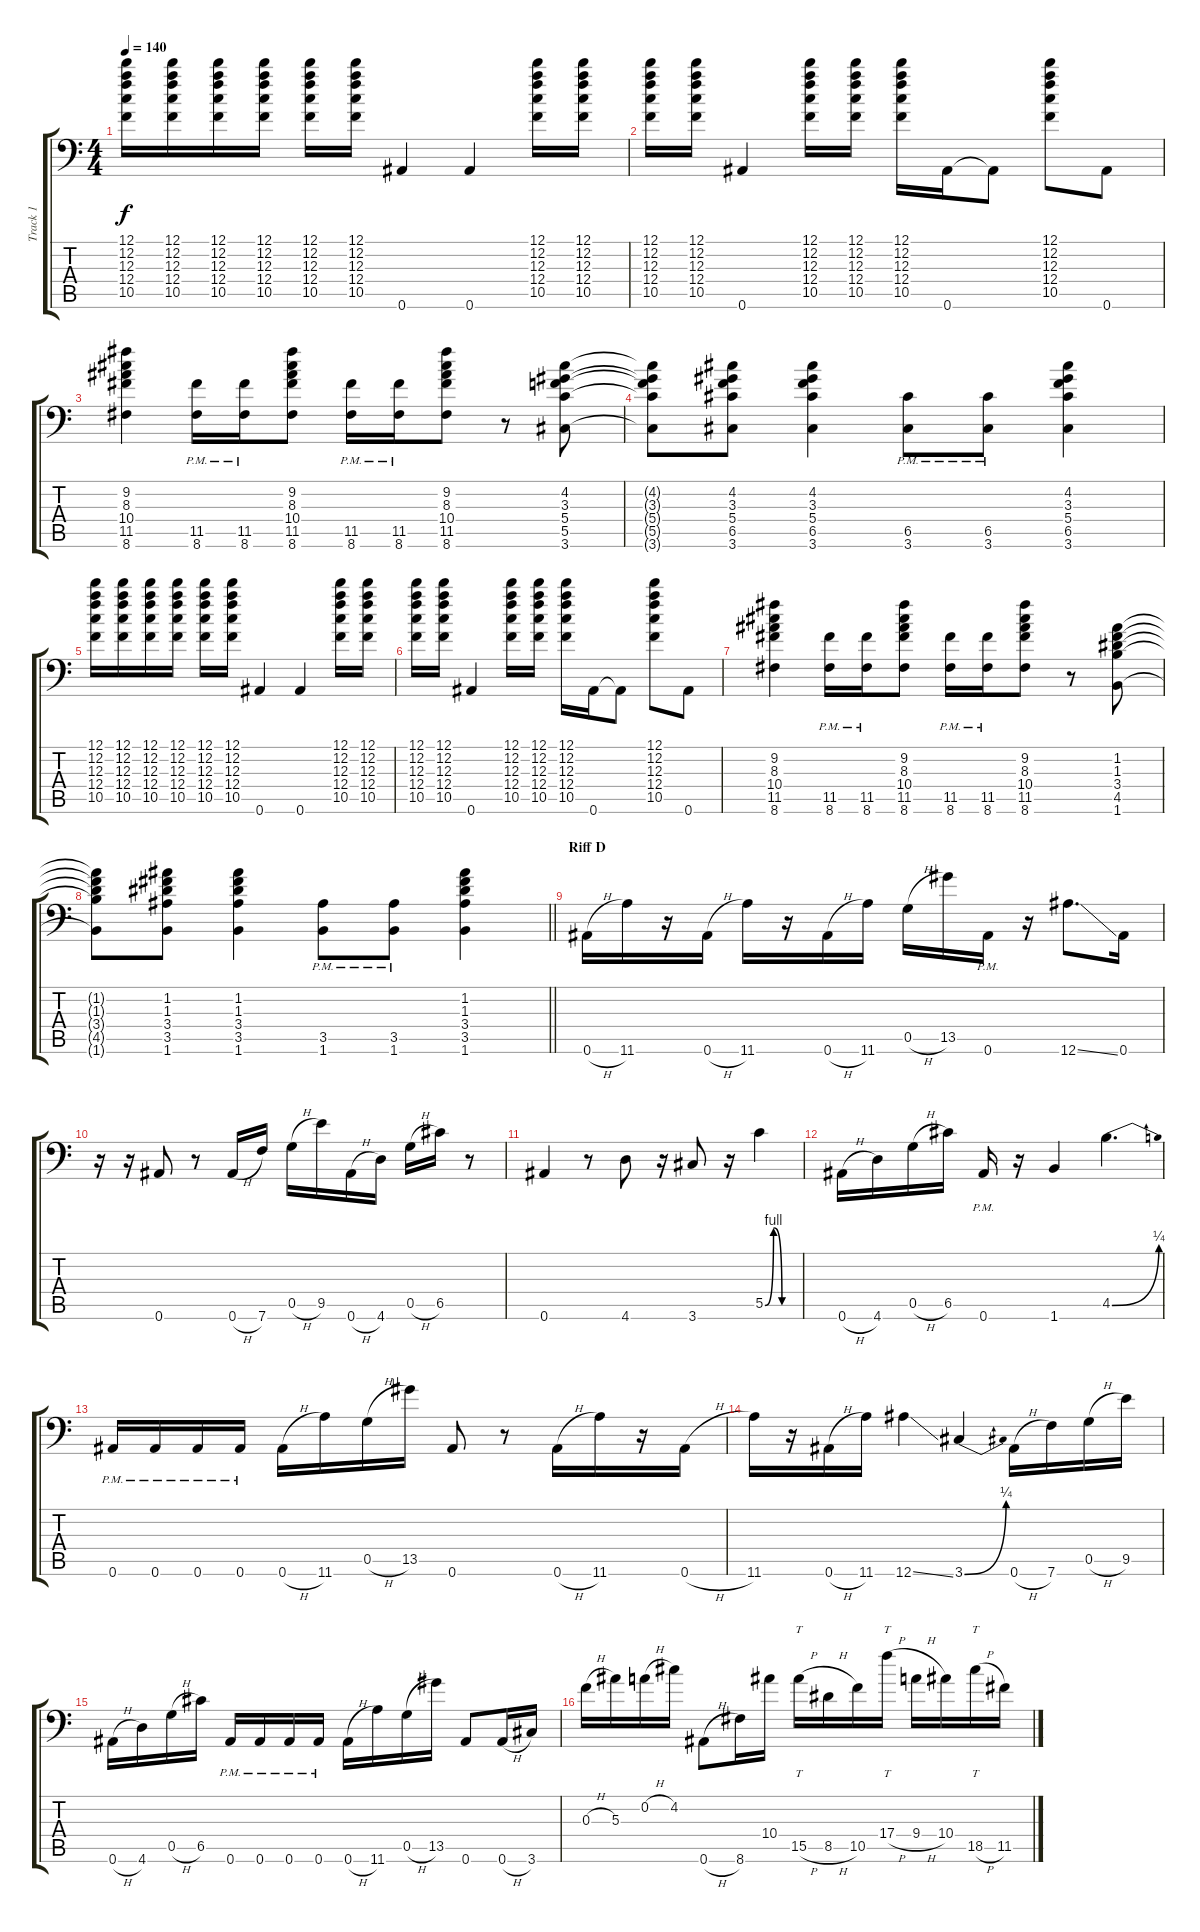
\track ("Track 1" "Track 1") {instrument distortionguitar}
\staff {score tabs}
\tuning (D4 A3 F3 C3 G2 Bb1) {hide}
\ts (4 4)
\tempo 140
\clef f4
\ks c
(12.1 12.2 12.3 12.4 10.5).16{dy f} (12.1 12.2 12.3 12.4 10.5).16 (12.1 12.2 12.3 12.4 10.5).16 (12.1 12.2 12.3 12.4 10.5).16 (12.1 12.2 12.3 12.4 10.5).16 (12.1 12.2 12.3 12.4 10.5).16 0.6.4 0.6.4 (12.1 12.2 12.3 12.4 10.5).16 (12.1 12.2 12.3 12.4 10.5).16 |
(12.1 12.2 12.3 12.4 10.5).16 (12.1 12.2 12.3 12.4 10.5).16 0.6.4 (12.1 12.2 12.3 12.4 10.5).16 (12.1 12.2 12.3 12.4 10.5).16 (12.1 12.2 12.3 12.4 10.5).16 0.6.16 0.6{t}.8 (12.1 12.2 12.3 12.4 10.5).8 0.6.8 |
(9.2 8.3 10.4 11.5 8.6).4 (11.5 8.6{pm}).16 (11.5 8.6{pm}).16 (9.2 8.3 10.4 11.5 8.6).8 (11.5 8.6{pm}).16 (11.5 8.6{pm}).16 (9.2 8.3 10.4 11.5 8.6).8 r.8 (4.2 3.3 5.4 5.5 3.6).8 |
(4.2{t} 3.3{t} 5.4{t} 5.5{t} 3.6{t}).8 (4.2 3.3 5.4 6.5 3.6).8 (4.2 3.3 5.4 6.5 3.6).4 (6.5 3.6{pm}).8 (6.5 3.6{pm}).8 (4.2 3.3 5.4 6.5 3.6).4 |
(12.1 12.2 12.3 12.4 10.5).16 (12.1 12.2 12.3 12.4 10.5).16 (12.1 12.2 12.3 12.4 10.5).16 (12.1 12.2 12.3 12.4 10.5).16 (12.1 12.2 12.3 12.4 10.5).16 (12.1 12.2 12.3 12.4 10.5).16 0.6.4 0.6.4 (12.1 12.2 12.3 12.4 10.5).16 (12.1 12.2 12.3 12.4 10.5).16 |
(12.1 12.2 12.3 12.4 10.5).16 (12.1 12.2 12.3 12.4 10.5).16 0.6.4 (12.1 12.2 12.3 12.4 10.5).16 (12.1 12.2 12.3 12.4 10.5).16 (12.1 12.2 12.3 12.4 10.5).16 0.6.16 0.6{t}.8 (12.1 12.2 12.3 12.4 10.5).8 0.6.8 |
(9.2 8.3 10.4 11.5 8.6).4 (11.5 8.6{pm}).16 (11.5 8.6{pm}).16 (9.2 8.3 10.4 11.5 8.6).8 (11.5 8.6{pm}).16 (11.5 8.6{pm}).16 (9.2 8.3 10.4 11.5 8.6).8 r.8 (1.2 1.3 3.4 4.5 1.6).8 |
\barLineRight lightlight
(1.2{t} 1.3{t} 3.4{t} 4.5{t} 1.6{t}).8 (1.2 1.3 3.4 3.5 1.6).8 (1.2 1.3 3.4 3.5 1.6).4 (3.5 1.6{pm}).8 (3.5 1.6{pm}).8 (1.2 1.3 3.4 3.5 1.6).4 |
\section ("" "Riff D")
0.6{h}.16 11.6.16 r.16 0.6{h}.16 11.6.16 r.16 0.6{h}.16 11.6.16 0.5{h}.16 13.5.16 0.6{pm}.16 r.16 12.6{ss}.8{d} 0.6.16 |
r.16 r.16 0.6.8 r.8 0.6{h}.16 7.6.16 0.5{h}.16 9.5.16 0.6{h}.16 4.6.16 0.5{h}.16 6.5.16 r.8 |
0.6.4 r.8 4.6.8 r.16 3.6.8 r.16 5.5{be (custom 0 0 15 4 30 0 60 0)}.4 |
0.6{h}.16 4.6.16 0.5{h}.16 6.5.16 0.6{pm}.16 r.16 1.6.4 4.5{be (bend 0 0 60 1)}.4{d} |
0.6{pm}.16 0.6{pm}.16 0.6{pm}.16 0.6{pm}.16 0.6{h}.16 11.6.16 0.5{h}.16 13.5.16 0.6.8 r.8 0.6{h}.16 11.6.16 r.16 0.6{h}.16 |
11.6.16 r.16 0.6{h}.16 11.6.16 12.6{ss}.4 3.6{be (bend 0 0 60 1)}.4 0.6{h}.16 7.6.16 0.5{h}.16 9.5.16 |
0.6{h}.16 4.6.16 0.5{h}.16 6.5.16 0.6{pm}.16 0.6{pm}.16 0.6{pm}.16 0.6{pm}.16 0.6{h}.16 11.6.16 0.5{h}.16 13.5.16 0.6.8 0.6{h}.16 3.6.16 |
0.3{h}.16 5.3.16 0.2{h}.16 4.2.16 0.6{h}.8 8.6{h}.16 10.4.16 15.5{h}.16{tt} 8.5{h}.16 10.5.16 17.4{h}.16{tt} 9.4{h}.16 10.4.16 18.5{h}.16{tt} 11.5.16
